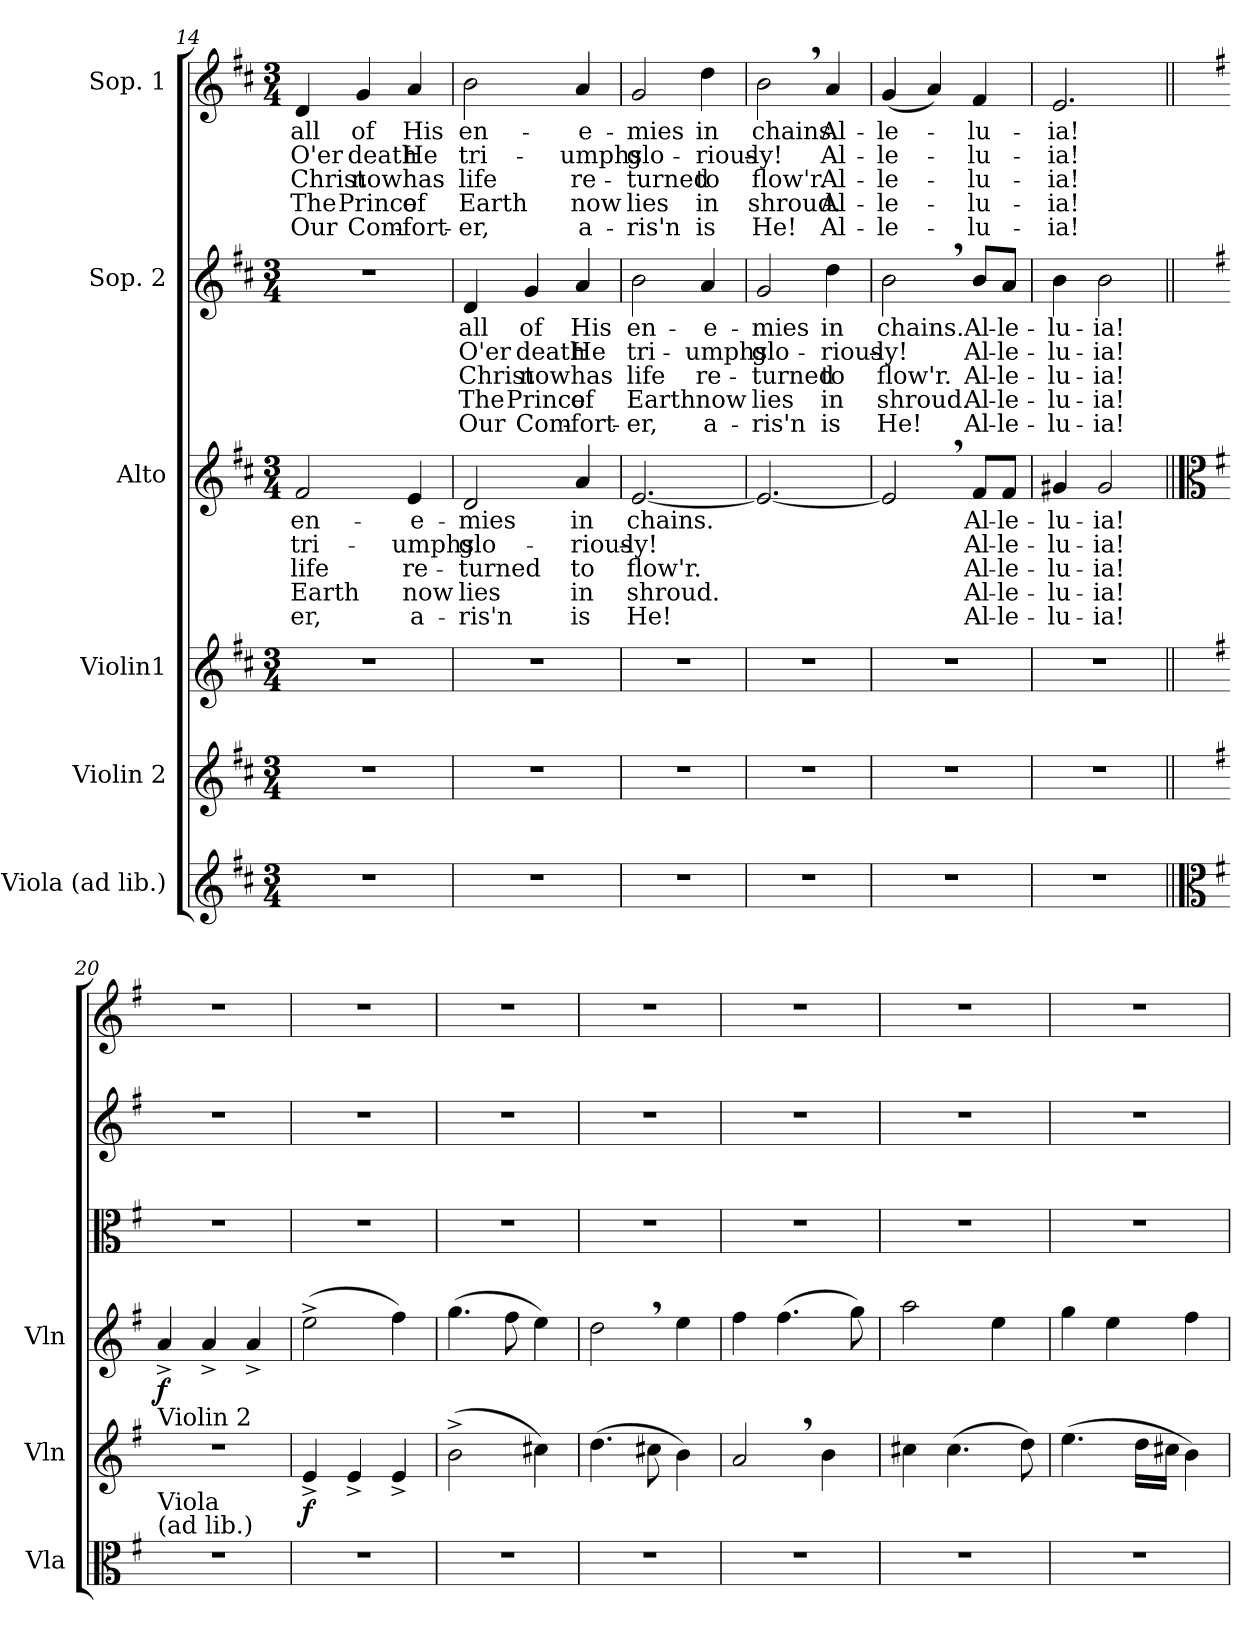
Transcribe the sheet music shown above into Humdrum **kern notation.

**kern	**kern	**dynam	**kern	**dynam	**kern	**text	**text	**text	**text	**text	**kern	**text	**text	**text	**text	**text	**kern	**text	**text	**text	**text	**text
*part6	*part5	*part5	*part4	*part4	*part3	*part3	*part3	*part3	*part3	*part3	*part2	*part2	*part2	*part2	*part2	*part2	*part1	*part1	*part1	*part1	*part1	*part1
*staff6	*staff5	*staff5	*staff4	*staff4	*staff3	*staff3	*staff3	*staff3	*staff3	*staff3	*staff2	*staff2	*staff2	*staff2	*staff2	*staff2	*staff1	*staff1	*staff1	*staff1	*staff1	*staff1
*I"Viola (ad lib.)	*I"Violin 2	*	*I"Violin1	*	*I"Alto	*	*	*	*	*	*I"Sop. 2	*	*	*	*	*	*I"Sop. 1	*	*	*	*	*
*I'Vla	*I'Vln	*	*I'Vln	*	*	*	*	*	*	*	*	*	*	*	*	*	*	*	*	*	*	*
!!LO:LB:g=z
*clefG2	*clefG2	*	*clefG2	*	*clefG2	*	*	*	*	*	*clefG2	*	*	*	*	*	*clefG2	*	*	*	*	*
*k[f#c#]	*k[f#c#]	*	*k[f#c#]	*	*k[f#c#]	*	*	*	*	*	*k[f#c#]	*	*	*	*	*	*k[f#c#]	*	*	*	*	*
*D:	*D:	*	*D:	*	*D:	*	*	*	*	*	*D:	*	*	*	*	*	*D:	*	*	*	*	*
*M3/4	*M3/4	*	*M3/4	*	*M3/4	*	*	*	*	*	*M3/4	*	*	*	*	*	*M3/4	*	*	*	*	*
=14	=14	=14	=14	=14	=14	=14	=14	=14	=14	=14	=14	=14	=14	=14	=14	=14	=14	=14	=14	=14	=14	=14
!	!	!	!	!	!	!LO:LY:b	!LO:LY:b	!LO:LY:b	!LO:LY:b	!LO:LY:b	!	!	!	!	!	!	!	!LO:LY:b	!LO:LY:b	!LO:LY:b	!LO:LY:b	!LO:LY:b
2.r	2.r	.	2.r	.	2f#/	en-	tri-	life	Earth	-er,	2.r	.	.	.	.	.	4d/	all	O'er	Christ	The	Our
!	!	!	!	!	!	!	!	!	!	!	!	!	!	!	!	!	!	!LO:LY:b	!LO:LY:b	!LO:LY:b	!LO:LY:b	!LO:LY:b
.	.	.	.	.	.	.	.	.	.	.	.	.	.	.	.	.	4g/	of	death	now	Prince	Com-
!	!	!	!	!	!	!LO:LY:b	!LO:LY:b	!LO:LY:b	!LO:LY:b	!LO:LY:b	!	!	!	!	!	!	!	!LO:LY:b	!LO:LY:b	!LO:LY:b	!LO:LY:b	!LO:LY:b
.	.	.	.	.	4e/	-e-	-umphs	re-	now	a-	.	.	.	.	.	.	4a/	His	He	has	of	-fort-
=15	=15	=15	=15	=15	=15	=15	=15	=15	=15	=15	=15	=15	=15	=15	=15	=15	=15	=15	=15	=15	=15	=15
!	!	!	!	!	!	!LO:LY:b	!LO:LY:b	!LO:LY:b	!LO:LY:b	!LO:LY:b	!	!LO:LY:b	!LO:LY:b	!LO:LY:b	!LO:LY:b	!LO:LY:b	!	!LO:LY:b	!LO:LY:b	!LO:LY:b	!LO:LY:b	!LO:LY:b
2.r	2.r	.	2.r	.	2d/	-mies	glo-	-turned	lies	-ris'n	4d/	all	O'er	Christ	The	Our	2b\	en-	tri-	life	Earth	-er,
!	!	!	!	!	!	!	!	!	!	!	!	!LO:LY:b	!LO:LY:b	!LO:LY:b	!LO:LY:b	!LO:LY:b	!	!	!	!	!	!
.	.	.	.	.	.	.	.	.	.	.	4g/	of	death	now	Prince	Com-	.	.	.	.	.	.
!	!	!	!	!	!	!LO:LY:b	!LO:LY:b	!LO:LY:b	!LO:LY:b	!LO:LY:b	!	!LO:LY:b	!LO:LY:b	!LO:LY:b	!LO:LY:b	!LO:LY:b	!	!LO:LY:b	!LO:LY:b	!LO:LY:b	!LO:LY:b	!LO:LY:b
.	.	.	.	.	4a/	in	-rious-	to	in	is	4a/	His	He	has	of	-fort-	4a/	-e-	-umphs	re-	now	a-
=16	=16	=16	=16	=16	=16	=16	=16	=16	=16	=16	=16	=16	=16	=16	=16	=16	=16	=16	=16	=16	=16	=16
!	!	!	!	!	!	!LO:LY:b	!LO:LY:b	!LO:LY:b	!LO:LY:b	!LO:LY:b	!	!LO:LY:b	!LO:LY:b	!LO:LY:b	!LO:LY:b	!LO:LY:b	!	!LO:LY:b	!LO:LY:b	!LO:LY:b	!LO:LY:b	!LO:LY:b
2.r	2.r	.	2.r	.	[2.e/	chains.	-ly!	flow'r.	shroud.	He!	2b\	en-	tri-	life	Earth	-er,	2g/	-mies	glo-	-turned	lies	-ris'n
!	!	!	!	!	!	!	!	!	!	!	!	!LO:LY:b	!LO:LY:b	!LO:LY:b	!LO:LY:b	!LO:LY:b	!	!LO:LY:b	!LO:LY:b	!LO:LY:b	!LO:LY:b	!LO:LY:b
.	.	.	.	.	.	.	.	.	.	.	4a/	-e-	-umphs	re-	now	a-	4dd\	in	-rious-	to	in	is
=17	=17	=17	=17	=17	=17	=17	=17	=17	=17	=17	=17	=17	=17	=17	=17	=17	=17	=17	=17	=17	=17	=17
!	!	!	!	!	!	!	!	!	!	!	!	!LO:LY:b	!LO:LY:b	!LO:LY:b	!LO:LY:b	!LO:LY:b	!	!LO:LY:b	!LO:LY:b	!LO:LY:b	!LO:LY:b	!LO:LY:b
2.r	2.r	.	2.r	.	2.e/_	.	.	.	.	.	2g/	-mies	glo-	-turned	lies	-ris'n	2b,>\	chains.	-ly!	flow'r.	shroud.	He!
!	!	!	!	!	!	!	!	!	!	!	!	!LO:LY:b	!LO:LY:b	!LO:LY:b	!LO:LY:b	!LO:LY:b	!	!LO:LY:b	!LO:LY:b	!LO:LY:b	!LO:LY:b	!LO:LY:b
.	.	.	.	.	.	.	.	.	.	.	4dd\	in	-rious-	to	in	is	4a/	Al-	Al-	Al-	Al-	Al-
=18	=18	=18	=18	=18	=18	=18	=18	=18	=18	=18	=18	=18	=18	=18	=18	=18	=18	=18	=18	=18	=18	=18
!	!	!	!	!	!	!	!	!	!	!	!	!LO:LY:b	!LO:LY:b	!LO:LY:b	!LO:LY:b	!LO:LY:b	!	!LO:LY:b	!LO:LY:b	!LO:LY:b	!LO:LY:b	!LO:LY:b
2.r	2.r	.	2.r	.	2e,>/]	.	.	.	.	.	2b,>\	chains.	-ly!	flow'r.	shroud.	He!	(<4g/	-le-	-le-	-le-	-le-	-le-
.	.	.	.	.	.	.	.	.	.	.	.	.	.	.	.	.	4a/)	.	.	.	.	.
!	!	!	!	!	!	!LO:LY:b	!LO:LY:b	!LO:LY:b	!LO:LY:b	!LO:LY:b	!	!LO:LY:b	!LO:LY:b	!LO:LY:b	!LO:LY:b	!LO:LY:b	!	!LO:LY:b	!LO:LY:b	!LO:LY:b	!LO:LY:b	!LO:LY:b
.	.	.	.	.	8f#/L	Al-	Al-	Al-	Al-	Al-	8b/L	Al-	Al-	Al-	Al-	Al-	4f#/	-lu-	-lu-	-lu-	-lu-	-lu-
!	!	!	!	!	!	!LO:LY:b	!LO:LY:b	!LO:LY:b	!LO:LY:b	!LO:LY:b	!	!LO:LY:b	!LO:LY:b	!LO:LY:b	!LO:LY:b	!LO:LY:b	!	!	!	!	!	!
.	.	.	.	.	8f#/J	-le-	-le-	-le-	-le-	-le-	8a/J	-le-	-le-	-le-	-le-	-le-	.	.	.	.	.	.
=19	=19	=19	=19	=19	=19	=19	=19	=19	=19	=19	=19	=19	=19	=19	=19	=19	=19	=19	=19	=19	=19	=19
!	!	!	!	!	!	!LO:LY:b	!LO:LY:b	!LO:LY:b	!LO:LY:b	!LO:LY:b	!	!LO:LY:b	!LO:LY:b	!LO:LY:b	!LO:LY:b	!LO:LY:b	!	!LO:LY:b	!LO:LY:b	!LO:LY:b	!LO:LY:b	!LO:LY:b
2.r	2.r	.	2.r	.	4g#X/	-lu-	-lu-	-lu-	-lu-	-lu-	4b\	-lu-	-lu-	-lu-	-lu-	-lu-	2.e/	-ia!	-ia!	-ia!	-ia!	-ia!
!	!	!	!	!	!	!LO:LY:b	!LO:LY:b	!LO:LY:b	!LO:LY:b	!LO:LY:b	!	!LO:LY:b	!LO:LY:b	!LO:LY:b	!LO:LY:b	!LO:LY:b	!	!	!	!	!	!
.	.	.	.	.	2g#/	-ia!	-ia!	-ia!	-ia!	-ia!	2b\	-ia!	-ia!	-ia!	-ia!	-ia!	.	.	.	.	.	.
!!LO:PB:g=z
=20||	=20||	=20||	=20||	=20||	=20||	=20||	=20||	=20||	=20||	=20||	=20||	=20||	=20||	=20||	=20||	=20||	=20||	=20||	=20||	=20||	=20||	=20||
*clefC3	*	*	*	*	*clefC3	*	*	*	*	*	*	*	*	*	*	*	*	*	*	*	*	*
*k[f#]	*k[f#]	*	*k[f#]	*	*k[f#]	*	*	*	*	*	*k[f#]	*	*	*	*	*	*k[f#]	*	*	*	*	*
*G:	*G:	*	*G:	*	*G:	*	*	*	*	*	*G:	*	*	*	*	*	*G:	*	*	*	*	*
!	!LO:TX:a:t=Violin 2	!	!	!	!	!	!	!	!	!	!	!	!	!	!	!	!	!	!	!	!	!
!LO:TX:a:t=Viola\n(ad lib.)	!	!	!	!	!	!	!	!	!	!	!	!	!	!	!	!	!	!	!	!	!	!
!	!	!	!	!LO:DY:b	!	!	!	!	!	!	!	!	!	!	!	!	!	!	!	!	!	!
2.r	2.r	.	4a^</	f	2.r	.	.	.	.	.	2.r	.	.	.	.	.	2.r	.	.	.	.	.
.	.	.	4a^</	.	.	.	.	.	.	.	.	.	.	.	.	.	.	.	.	.	.	.
.	.	.	4a^</	.	.	.	.	.	.	.	.	.	.	.	.	.	.	.	.	.	.	.
=21	=21	=21	=21	=21	=21	=21	=21	=21	=21	=21	=21	=21	=21	=21	=21	=21	=21	=21	=21	=21	=21	=21
!	!	!LO:DY:b	!	!	!	!	!	!	!	!	!	!	!	!	!	!	!	!	!	!	!	!
2.r	4e^</	f	(>2ee^>\	.	2.r	.	.	.	.	.	2.r	.	.	.	.	.	2.r	.	.	.	.	.
.	4e^</	.	.	.	.	.	.	.	.	.	.	.	.	.	.	.	.	.	.	.	.	.
.	4e^</	.	4ff#\)	.	.	.	.	.	.	.	.	.	.	.	.	.	.	.	.	.	.	.
=22	=22	=22	=22	=22	=22	=22	=22	=22	=22	=22	=22	=22	=22	=22	=22	=22	=22	=22	=22	=22	=22	=22
2.r	(>2b^>\	.	(>4.gg\	.	2.r	.	.	.	.	.	2.r	.	.	.	.	.	2.r	.	.	.	.	.
.	.	.	8ff#\	.	.	.	.	.	.	.	.	.	.	.	.	.	.	.	.	.	.	.
.	4cc#X\)	.	4ee\)	.	.	.	.	.	.	.	.	.	.	.	.	.	.	.	.	.	.	.
=23	=23	=23	=23	=23	=23	=23	=23	=23	=23	=23	=23	=23	=23	=23	=23	=23	=23	=23	=23	=23	=23	=23
2.r	(>4.dd\	.	2dd,>\	.	2.r	.	.	.	.	.	2.r	.	.	.	.	.	2.r	.	.	.	.	.
.	8cc#X\	.	.	.	.	.	.	.	.	.	.	.	.	.	.	.	.	.	.	.	.	.
.	4b\)	.	4ee\	.	.	.	.	.	.	.	.	.	.	.	.	.	.	.	.	.	.	.
=24	=24	=24	=24	=24	=24	=24	=24	=24	=24	=24	=24	=24	=24	=24	=24	=24	=24	=24	=24	=24	=24	=24
2.r	2a,>/	.	4ff#\	.	2.r	.	.	.	.	.	2.r	.	.	.	.	.	2.r	.	.	.	.	.
.	.	.	(>4.ff#\	.	.	.	.	.	.	.	.	.	.	.	.	.	.	.	.	.	.	.
.	4b\	.	.	.	.	.	.	.	.	.	.	.	.	.	.	.	.	.	.	.	.	.
.	.	.	8gg\)	.	.	.	.	.	.	.	.	.	.	.	.	.	.	.	.	.	.	.
=25	=25	=25	=25	=25	=25	=25	=25	=25	=25	=25	=25	=25	=25	=25	=25	=25	=25	=25	=25	=25	=25	=25
!LO:N:vis=1	!	!	!	!	!	!	!	!	!	!	!	!	!	!	!	!	!	!	!	!	!	!
2.r	4cc#X\	.	2aa\	.	2.r	.	.	.	.	.	2.r	.	.	.	.	.	2.r	.	.	.	.	.
.	(>4.cc#\	.	.	.	.	.	.	.	.	.	.	.	.	.	.	.	.	.	.	.	.	.
.	.	.	4ee\	.	.	.	.	.	.	.	.	.	.	.	.	.	.	.	.	.	.	.
.	8dd\)	.	.	.	.	.	.	.	.	.	.	.	.	.	.	.	.	.	.	.	.	.
!!LO:LB:g=z
=26	=26	=26	=26	=26	=26	=26	=26	=26	=26	=26	=26	=26	=26	=26	=26	=26	=26	=26	=26	=26	=26	=26
2.r	(>4.ee\	.	4gg\	.	2.r	.	.	.	.	.	2.r	.	.	.	.	.	2.r	.	.	.	.	.
.	.	.	4ee\	.	.	.	.	.	.	.	.	.	.	.	.	.	.	.	.	.	.	.
.	16dd\LL	.	.	.	.	.	.	.	.	.	.	.	.	.	.	.	.	.	.	.	.	.
.	16cc#X\JJ	.	.	.	.	.	.	.	.	.	.	.	.	.	.	.	.	.	.	.	.	.
.	4b\)	.	4ff#\	.	.	.	.	.	.	.	.	.	.	.	.	.	.	.	.	.	.	.
=	=	=	=	=	=	=	=	=	=	=	=	=	=	=	=	=	=	=	=	=	=	=
*-	*-	*-	*-	*-	*-	*-	*-	*-	*-	*-	*-	*-	*-	*-	*-	*-	*-	*-	*-	*-	*-	*-
